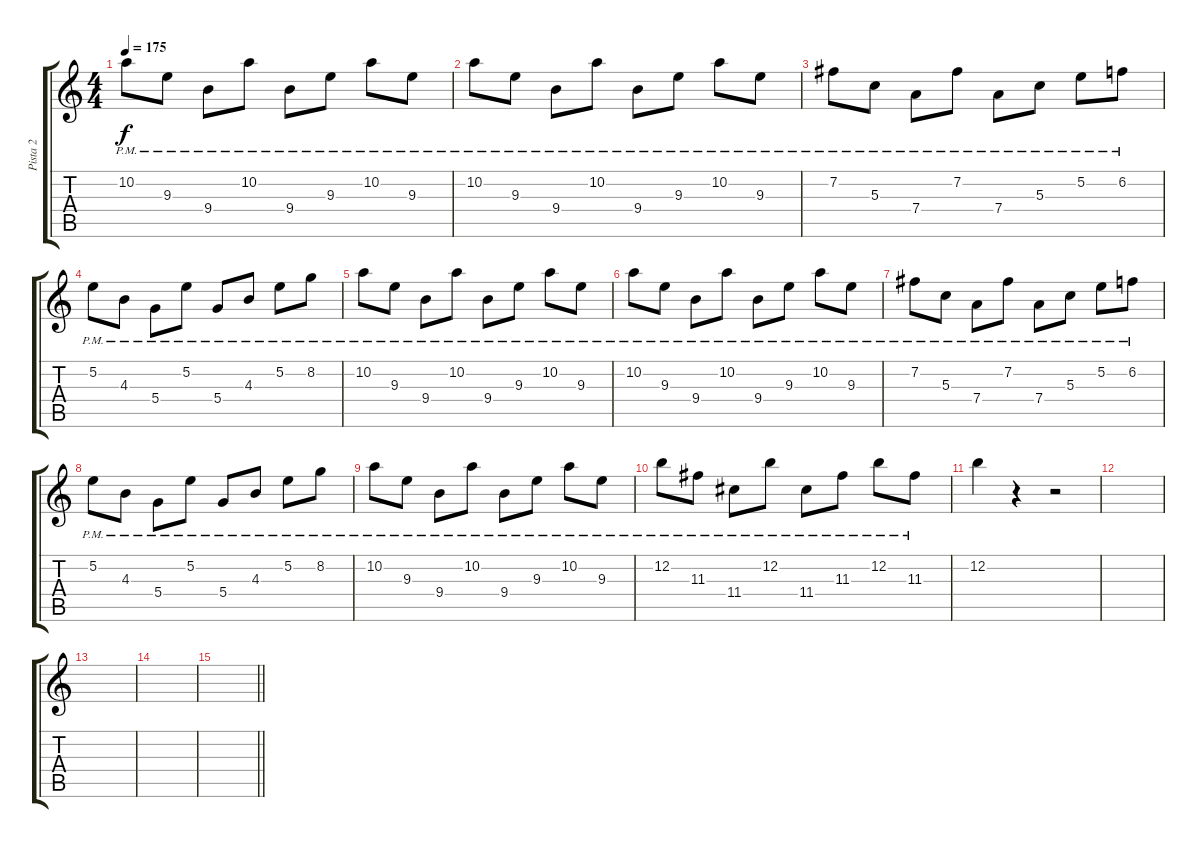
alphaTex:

\track ("Pista 2" "Pista 2") {instrument distortionguitar}
\staff {score tabs}
\tuning (E4 B3 G3 D3 A2 E2) {hide}
\ts (4 4)
\tempo 175
\clef g2
\ks c
10.2{pm}.8{dy f} 9.3{pm}.8 9.4{pm}.8 10.2{pm}.8 9.4{pm}.8 9.3{pm}.8 10.2{pm}.8 9.3{pm}.8 |
10.2{pm}.8 9.3{pm}.8 9.4{pm}.8 10.2{pm}.8 9.4{pm}.8 9.3{pm}.8 10.2{pm}.8 9.3{pm}.8 |
7.2{pm}.8 5.3{pm}.8 7.4{pm}.8 7.2{pm}.8 7.4{pm}.8 5.3{pm}.8 5.2{pm}.8 6.2{pm}.8 |
5.2{pm}.8 4.3{pm}.8 5.4{pm}.8 5.2{pm}.8 5.4{pm}.8 4.3{pm}.8 5.2{pm}.8 8.2{pm}.8 |
10.2{pm}.8 9.3{pm}.8 9.4{pm}.8 10.2{pm}.8 9.4{pm}.8 9.3{pm}.8 10.2{pm}.8 9.3{pm}.8 |
10.2{pm}.8 9.3{pm}.8 9.4{pm}.8 10.2{pm}.8 9.4{pm}.8 9.3{pm}.8 10.2{pm}.8 9.3{pm}.8 |
7.2{pm}.8 5.3{pm}.8 7.4{pm}.8 7.2{pm}.8 7.4{pm}.8 5.3{pm}.8 5.2{pm}.8 6.2{pm}.8 |
5.2{pm}.8 4.3{pm}.8 5.4{pm}.8 5.2{pm}.8 5.4{pm}.8 4.3{pm}.8 5.2{pm}.8 8.2{pm}.8 |
10.2{pm}.8 9.3{pm}.8 9.4{pm}.8 10.2{pm}.8 9.4{pm}.8 9.3{pm}.8 10.2{pm}.8 9.3{pm}.8 |
12.2{pm}.8 11.3{pm}.8 11.4{pm}.8 12.2{pm}.8 11.4{pm}.8 11.3{pm}.8 12.2{pm}.8 11.3{pm}.8 |
12.2.4 r.4 r.2 |
|
|
|
\barLineRight lightlight
